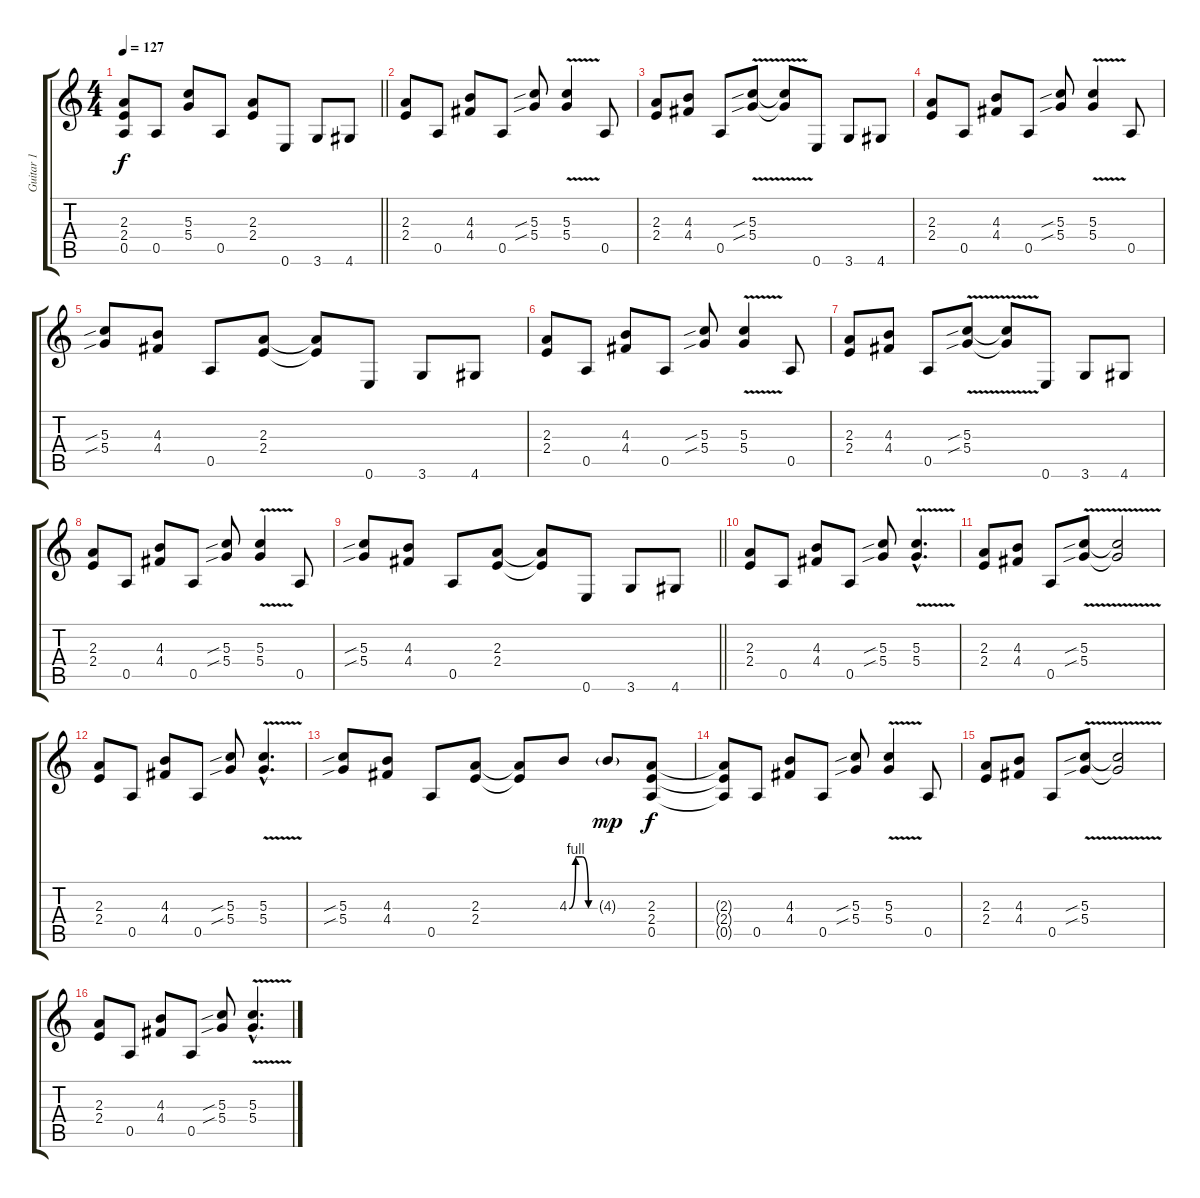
\track ("Guitar 1" "Guitar 1") {instrument distortionguitar}
\staff {score tabs}
\tuning (E4 B3 G3 D3 A2 E2) {hide}
\ts (4 4)
\tempo 127
\clef g2
\barLineRight lightlight
\ks c
(2.3{t} 2.4{t} 0.5{t}).8{dy f} 0.5.8 (5.3 5.4).8 0.5.8 (2.3 2.4).8 0.6.8 3.6.8 4.6.8 |
(2.3 2.4).8 0.5.8 (4.3 4.4).8 0.5.8 (5.3{sib} 5.4{sib}).8 (5.3{v} 5.4{v}).4 0.5.8 |
(2.3 2.4).8 (4.3 4.4).8 0.5.8 (5.3{v sib} 5.4{v sib}).8 (5.3{t} 5.4{t}).8 0.6.8 3.6.8 4.6.8 |
(2.3 2.4).8 0.5.8 (4.3 4.4).8 0.5.8 (5.3{sib} 5.4{sib}).8 (5.3{v} 5.4{v}).4 0.5.8 |
(5.3{sib} 5.4{sib}).8 (4.3 4.4).8 0.5.8 (2.3 2.4).8 (2.3{t} 2.4{t}).8 0.6.8 3.6.8 4.6.8 |
(2.3 2.4).8 0.5.8 (4.3 4.4).8 0.5.8 (5.3{sib} 5.4{sib}).8 (5.3{v} 5.4{v}).4 0.5.8 |
(2.3 2.4).8 (4.3 4.4).8 0.5.8 (5.3{v sib} 5.4{v sib}).8 (5.3{t} 5.4{t}).8 0.6.8 3.6.8 4.6.8 |
(2.3 2.4).8 0.5.8 (4.3 4.4).8 0.5.8 (5.3{sib} 5.4{sib}).8 (5.3{v} 5.4{v}).4 0.5.8 |
\barLineRight lightlight
(5.3{sib} 5.4{sib}).8 (4.3 4.4).8 0.5.8 (2.3 2.4).8 (2.3{t} 2.4{t}).8 0.6.8 3.6.8 4.6.8 |
(2.3 2.4).8 0.5.8 (4.3 4.4).8 0.5.8 (5.3{sib} 5.4{sib}).8 (5.3{v hac} 5.4{v hac}).4{d} |
(2.3 2.4).8 (4.3 4.4).8 0.5.8 (5.3{v sib} 5.4{v sib}).8 (5.3{t} 5.4{t}).2 |
(2.3 2.4).8 0.5.8 (4.3 4.4).8 0.5.8 (5.3{sib} 5.4{sib}).8 (5.3{v hac} 5.4{v hac}).4{d} |
(5.3{sib} 5.4{sib}).8 (4.3 4.4).8 0.5.8 (2.3 2.4).8 (2.3{t} 2.4{t}).8 4.3{be (custom 0 0 15 4 30 4 45 0 60 0)}.8 4.3{g}.8{dy mp} (2.3 2.4 0.5).8{dy f} |
(2.3{t} 2.4{t} 0.5{t}).8 0.5.8 (4.3 4.4).8 0.5.8 (5.3{sib} 5.4{sib}).8 (5.3{v} 5.4{v}).4 0.5.8 |
(2.3 2.4).8 (4.3 4.4).8 0.5.8 (5.3{v sib} 5.4{v sib}).8 (5.3{t} 5.4{t}).2 |
(2.3 2.4).8 0.5.8 (4.3 4.4).8 0.5.8 (5.3{sib} 5.4{sib}).8 (5.3{v hac} 5.4{v hac}).4{d}
